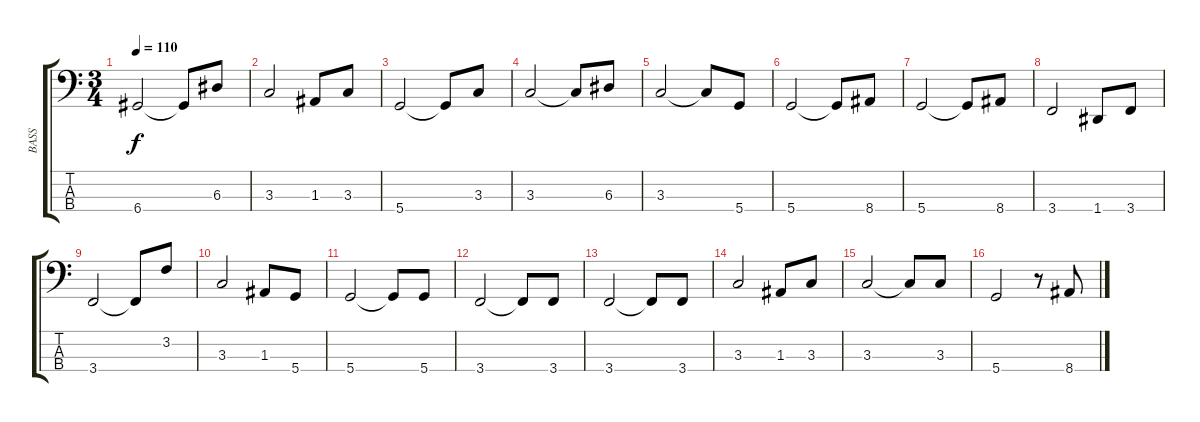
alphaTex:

\track ("BASS" "BASS") {instrument electricbassfinger}
\staff {score tabs}
\tuning (G2 D2 A1 D1) {hide}
\ts (3 4)
\tempo 110
\clef f4
\ks c
6.4.2{dy f} 6.4{t}.8 6.3.8 |
3.3.2 1.3.8 3.3.8 |
5.4.2 5.4{t}.8 3.3.8 |
3.3.2 3.3{t}.8 6.3.8 |
3.3.2 3.3{t}.8 5.4.8 |
5.4.2 5.4{t}.8 8.4.8 |
5.4.2 5.4{t}.8 8.4.8 |
3.4.2 1.4.8 3.4.8 |
3.4.2 3.4{t}.8 3.2.8 |
3.3.2 1.3.8 5.4.8 |
5.4.2 5.4{t}.8 5.4.8 |
3.4.2 3.4{t}.8 3.4.8 |
3.4.2 3.4{t}.8 3.4.8 |
3.3.2 1.3.8 3.3.8 |
3.3.2 3.3{t}.8 3.3.8 |
5.4.2 r.8 8.4.8
